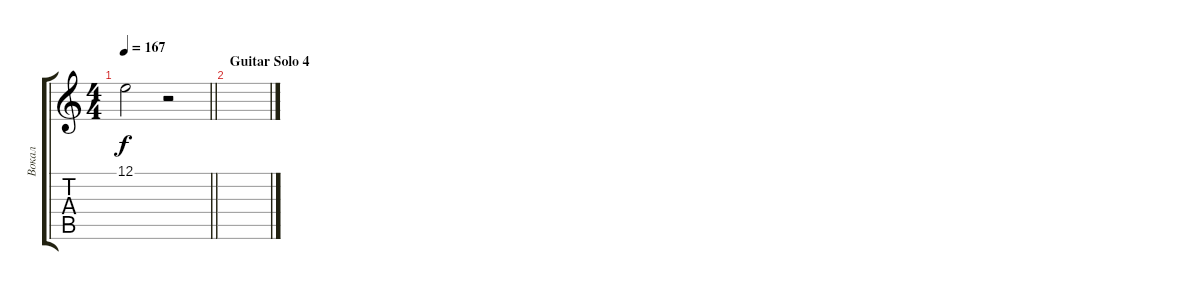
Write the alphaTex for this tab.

\track ("Вокал" "Вокал") {instrument trumpet}
\staff {score tabs}
\tuning (E4 B3 G3 D3 A2 E2) {hide}
\ts (4 4)
\tempo 167
\clef g2
\barLineRight lightlight
\ks aminor
12.1{t}.2{dy f} r.2 |
\section ("" "Guitar Solo 4")
